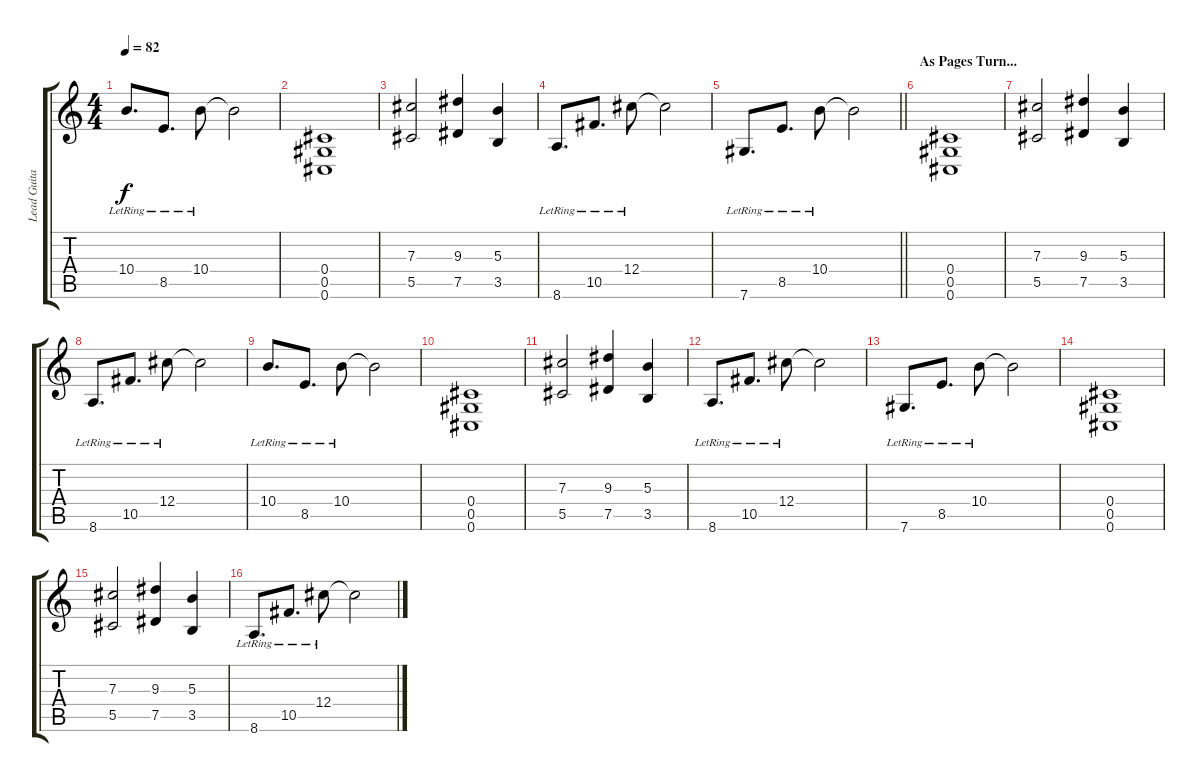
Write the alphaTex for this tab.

\track ("Lead Guitar" "Lead Guita") {instrument overdrivenguitar}
\staff {score tabs}
\tuning (Eb4 Bb3 Gb3 Db3 Ab2 Db2) {hide}
\ts (4 4)
\tempo 82
\clef g2
\ks c
10.4{lr}.8{d dy f} 8.5{lr}.8{d} 10.4{lr}.8 10.4{t}.2 |
(0.4 0.5 0.6).1 |
(7.3 5.5).2 (9.3 7.5).4 (5.3 3.5).4 |
8.6{lr}.8{d} 10.5{lr}.8{d} 12.4{lr}.8 12.4{t}.2 |
\barLineRight lightlight
7.6{lr}.8{d} 8.5{lr}.8{d} 10.4{lr}.8 10.4{t}.2 |
\section ("" "As Pages Turn...")
(0.4 0.5 0.6).1 |
(7.3 5.5).2 (9.3 7.5).4 (5.3 3.5).4 |
8.6{lr}.8{d} 10.5{lr}.8{d} 12.4{lr}.8 12.4{t}.2 |
10.4{lr}.8{d} 8.5{lr}.8{d} 10.4{lr}.8 10.4{t}.2 |
(0.4 0.5 0.6).1 |
(7.3 5.5).2 (9.3 7.5).4 (5.3 3.5).4 |
8.6{lr}.8{d} 10.5{lr}.8{d} 12.4{lr}.8 12.4{t}.2 |
7.6{lr}.8{d} 8.5{lr}.8{d} 10.4{lr}.8 10.4{t}.2 |
(0.4 0.5 0.6).1 |
(7.3 5.5).2 (9.3 7.5).4 (5.3 3.5).4 |
8.6{lr}.8{d} 10.5{lr}.8{d} 12.4{lr}.8 12.4{t}.2
